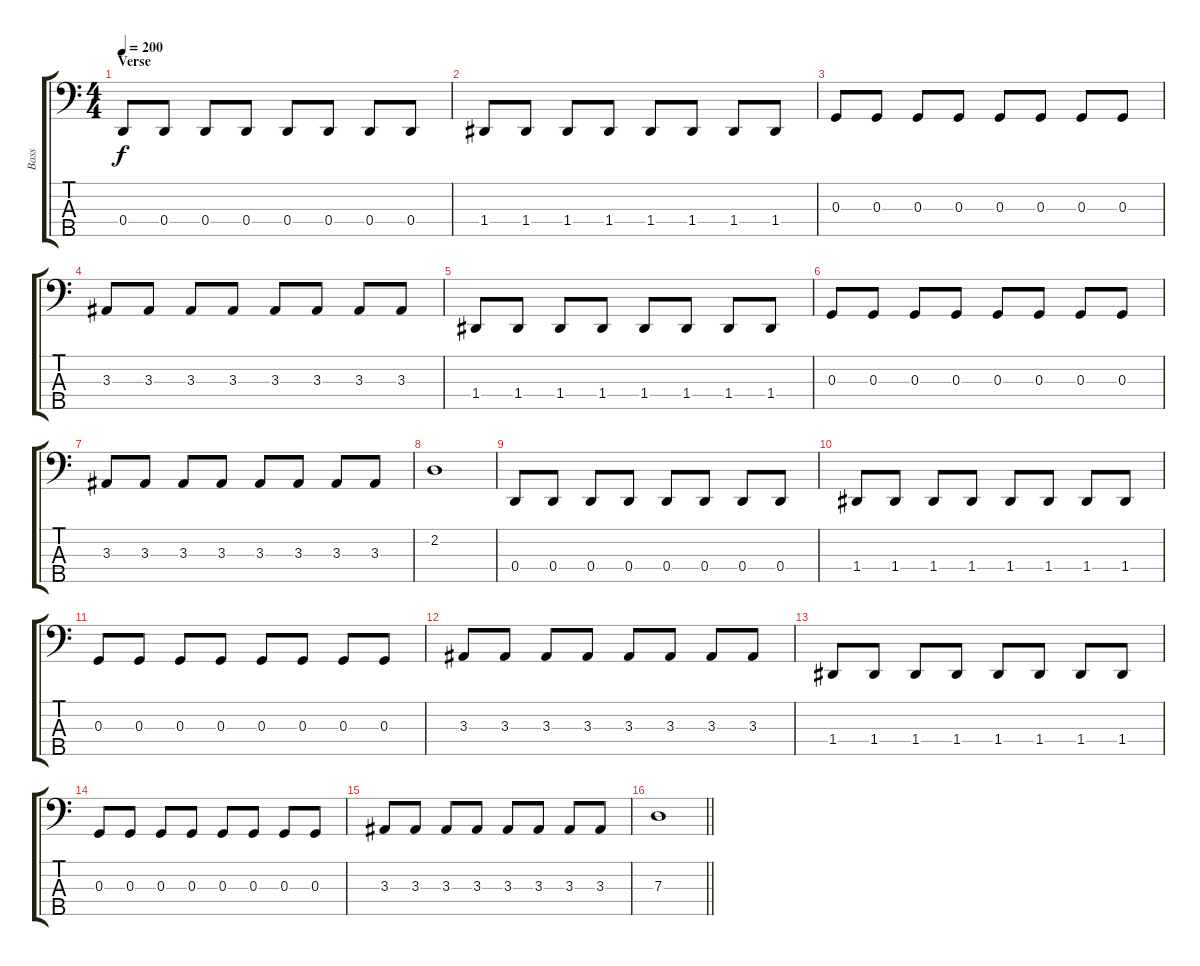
\track ("Bass" "Bass") {instrument electricbasspick}
\staff {score tabs}
\tuning (F2 C2 G1 D1 A0) {hide}
\ts (4 4)
\section ("" "Verse")
\tempo 200
\clef f4
\ks c
0.4.8{dy f} 0.4.8 0.4.8 0.4.8 0.4.8 0.4.8 0.4.8 0.4.8 |
1.4.8 1.4.8 1.4.8 1.4.8 1.4.8 1.4.8 1.4.8 1.4.8 |
0.3.8 0.3.8 0.3.8 0.3.8 0.3.8 0.3.8 0.3.8 0.3.8 |
3.3.8 3.3.8 3.3.8 3.3.8 3.3.8 3.3.8 3.3.8 3.3.8 |
1.4.8 1.4.8 1.4.8 1.4.8 1.4.8 1.4.8 1.4.8 1.4.8 |
0.3.8 0.3.8 0.3.8 0.3.8 0.3.8 0.3.8 0.3.8 0.3.8 |
3.3.8 3.3.8 3.3.8 3.3.8 3.3.8 3.3.8 3.3.8 3.3.8 |
2.2.1 |
0.4.8 0.4.8 0.4.8 0.4.8 0.4.8 0.4.8 0.4.8 0.4.8 |
1.4.8 1.4.8 1.4.8 1.4.8 1.4.8 1.4.8 1.4.8 1.4.8 |
0.3.8 0.3.8 0.3.8 0.3.8 0.3.8 0.3.8 0.3.8 0.3.8 |
3.3.8 3.3.8 3.3.8 3.3.8 3.3.8 3.3.8 3.3.8 3.3.8 |
1.4.8 1.4.8 1.4.8 1.4.8 1.4.8 1.4.8 1.4.8 1.4.8 |
0.3.8 0.3.8 0.3.8 0.3.8 0.3.8 0.3.8 0.3.8 0.3.8 |
3.3.8 3.3.8 3.3.8 3.3.8 3.3.8 3.3.8 3.3.8 3.3.8 |
\barLineRight lightlight
7.3.1
